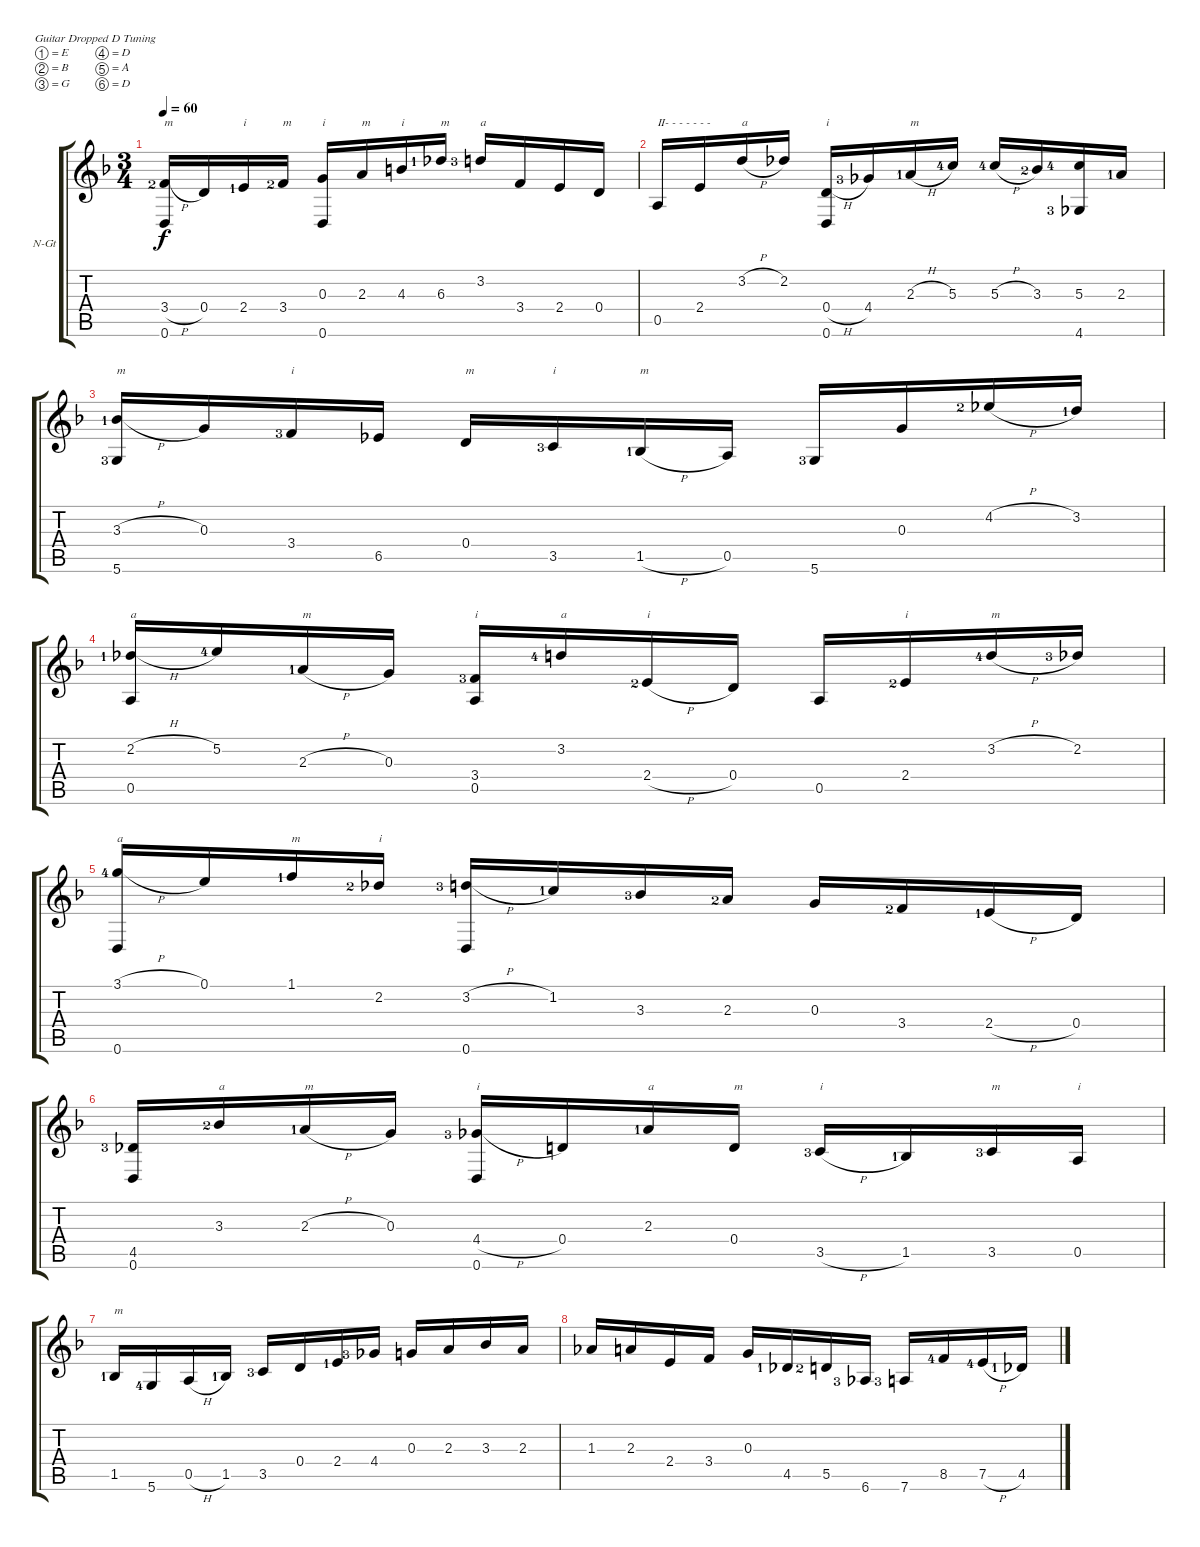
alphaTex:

\bracketExtendMode groupsimilarinstruments
\firstSystemTrackNameOrientation horizontal
\otherSystemsTrackNameOrientation horizontal
\track ("Classical Guitar" "N-Gt") {instrument acousticguitarnylon}
\staff {score tabs}
\tuning (E4 B3 G3 D3 A2 D2)
\ts (3 4)
\tempo 60
\clef g2
\scale
0.501548
\ks dminor
(3.4{h lf 3} 0.6).16{txt "m" dy f} 0.4.16 2.4{lf 2}.16{txt "i"} 3.4{lf 3}.16{txt "m"} (0.6 0.3).16{txt "i"} 2.3.16{txt "m"} 4.3.16{txt "i"} 6.3{lf 2}.16{txt "m"} 3.2{lf 4}.16{txt "a"} 3.4.16 2.4.16 0.4.16 |
\scale
0.498452 0.5.16{txt "II- - - - - - -"} 2.4.16 3.2{h}.16{txt "a"} 2.2.16 (0.4{h} 0.6).16{txt "i"} 4.4{lf 4}.16 2.3{h lf 2}.16{txt "m"} 5.3{lf 5}.16 5.3{h lf 5}.16 3.3{lf 3}.16 (5.3{lf 5} 4.6{lf 4}).16 2.3{lf 2}.16 |
\scale
0.495413 (3.3{h lf 2} 5.6{lf 4}).16{txt "m"} 0.3.16 3.4{lf 4}.16{txt "i"} 6.5.16 0.4.16{txt "m"} 3.5{lf 4}.16{txt "i"} 1.5{h lf 2}.16{txt "m"} 0.5.16 5.6{lf 4}.16 0.3.16 4.2{h lf 3}.16 3.2{lf 2}.16 |
\scale
0.504587 (2.2{h lf 2} 0.5).16{txt "a"} 5.2{lf 5}.16 2.3{h lf 2}.16{txt "m"} 0.3.16 (3.4{lf 4} 0.5).16{txt "i"} 3.2{lf 5}.16{txt "a"} 2.4{h lf 3}.16{txt "i"} 0.4.16 0.5.16 2.4{lf 3}.16{txt "i"} 3.2{h lf 5}.16{txt "m"} 2.2{lf 4}.16 |
\scale
0.495413 (3.1{h lf 5} 0.6).16{txt "a"} 0.1.16 1.1{lf 2}.16{txt "m"} 2.2{lf 3}.16{txt "i"} (3.2{h lf 4} 0.6).16 1.2{lf 2}.16 3.3{lf 4}.16 2.3{lf 3}.16 0.3.16 3.4{lf 3}.16 2.4{h lf 2}.16 0.4.16 |
\scale
0.504587 (4.5{lf 4} 0.6).16 3.3{lf 3}.16{txt "a"} 2.3{h lf 2}.16{txt "m"} 0.3.16 (4.4{h lf 4} 0.6).16{txt "i"} 0.4.16 2.3{lf 2}.16{txt "a"} 0.4.16{txt "m"} 3.5{h lf 4}.16{txt "i"} 1.5{lf 2}.16 3.5{lf 4}.16{txt "m"} 0.5.16{txt "i"} |
\scale
0.495413 1.5{lf 2}.16{txt "m"} 5.6{lf 5}.16 0.5{h}.16 1.5{lf 2}.16 3.5{lf 4}.16 0.4.16 2.4{lf 2}.16 4.4{lf 4}.16 0.3.16 2.3.16 3.3.16 2.3.16 |
\scale
0.504587 1.3.16 2.3.16 2.4.16 3.4.16 0.3.16 4.5{lf 2}.16 5.5{lf 3}.16 6.6{lf 4}.16 7.6{lf 4}.16 8.5{lf 5}.16 7.5{h lf 5}.16 4.5{lf 2}.16
